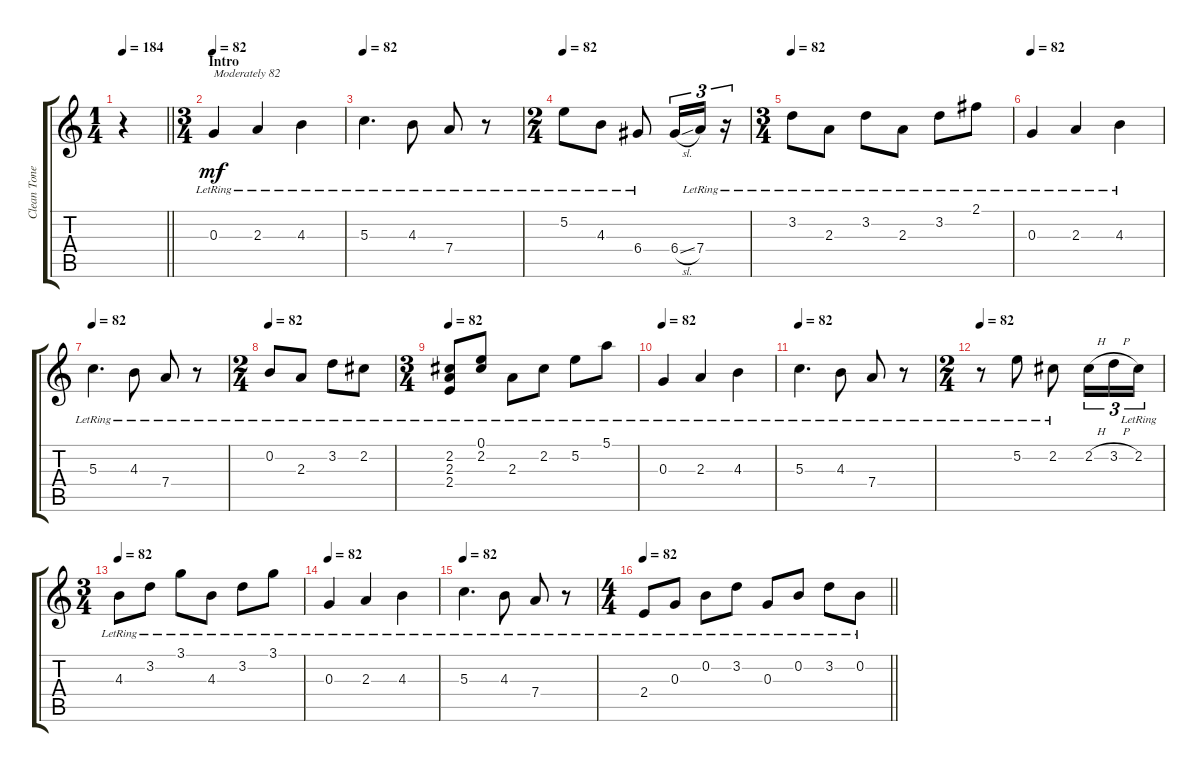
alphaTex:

\track ("Clean Tone II  Arpeggio" "Clean Tone") {instrument acousticguitarsteel}
\staff {score tabs}
\tuning (E4 B3 G3 D3 A2 E2) {hide}
\ts (1 4)
\tempo 184
\clef g2
\barLineRight lightlight
\ks c
r.4{dy mf instrument acousticguitarsteel} |
\ts (3 4)
\section ("" "Intro")
\tempo 82
0.3{lr}.4{txt "Moderately 82"} 2.3{lr}.4 4.3{lr}.4 |
\tempo 82
5.3{lr}.4{d} 4.3{lr}.8 7.4{lr}.8 r.8 |
\ts (2 4)
\tempo 82
5.2{lr}.8 4.3{lr}.8 6.4{lr}.8 6.4{sl}.16{tu (3 2)} 7.4{lr}.16{tu (3 2)} r.16{tu (3 2)} |
\ts (3 4)
\tempo 82
3.2{lr}.8 2.3{lr}.8 3.2{lr}.8 2.3{lr}.8 3.2{lr}.8 2.1{lr}.8 |
\tempo 82
0.3{lr}.4 2.3{lr}.4 4.3{lr}.4 |
\tempo 82
5.3{lr}.4{d} 4.3{lr}.8 7.4{lr}.8 r.8 |
\ts (2 4)
\tempo 82
0.2{lr}.8 2.3{lr}.8 3.2{lr}.8 2.2{lr}.8 |
\ts (3 4)
\tempo 82
(2.2{lr} 2.3{lr} 2.4{lr}).8 (0.1{lr} 2.2{lr}).8 2.3{lr}.8 2.2{lr}.8 5.2{lr}.8 5.1{lr}.8 |
\tempo 82
0.3{lr}.4 2.3{lr}.4 4.3{lr}.4 |
\tempo 82
5.3{lr}.4{d} 4.3{lr}.8 7.4{lr}.8 r.8 |
\ts (2 4)
\tempo 82
r.8 5.2{lr}.8 2.2{lr}.8 2.2{h}.16{tu (3 2)} 3.2{h}.16{tu (3 2)} 2.2{lr}.16{tu (3 2)} |
\ts (3 4)
\tempo 82
4.3{lr}.8 3.2{lr}.8 3.1{lr}.8 4.3{lr}.8 3.2{lr}.8 3.1{lr}.8 |
\tempo 82
0.3{lr}.4 2.3{lr}.4 4.3{lr}.4 |
\tempo 82
5.3{lr}.4{d} 4.3{lr}.8 7.4{lr}.8 r.8 |
\ts (4 4)
\tempo 82
\barLineRight lightlight
2.4{lr}.8 0.3{lr}.8 0.2{lr}.8 3.2{lr}.8 0.3{lr}.8 0.2{lr}.8 3.2{lr}.8 0.2{lr}.8
